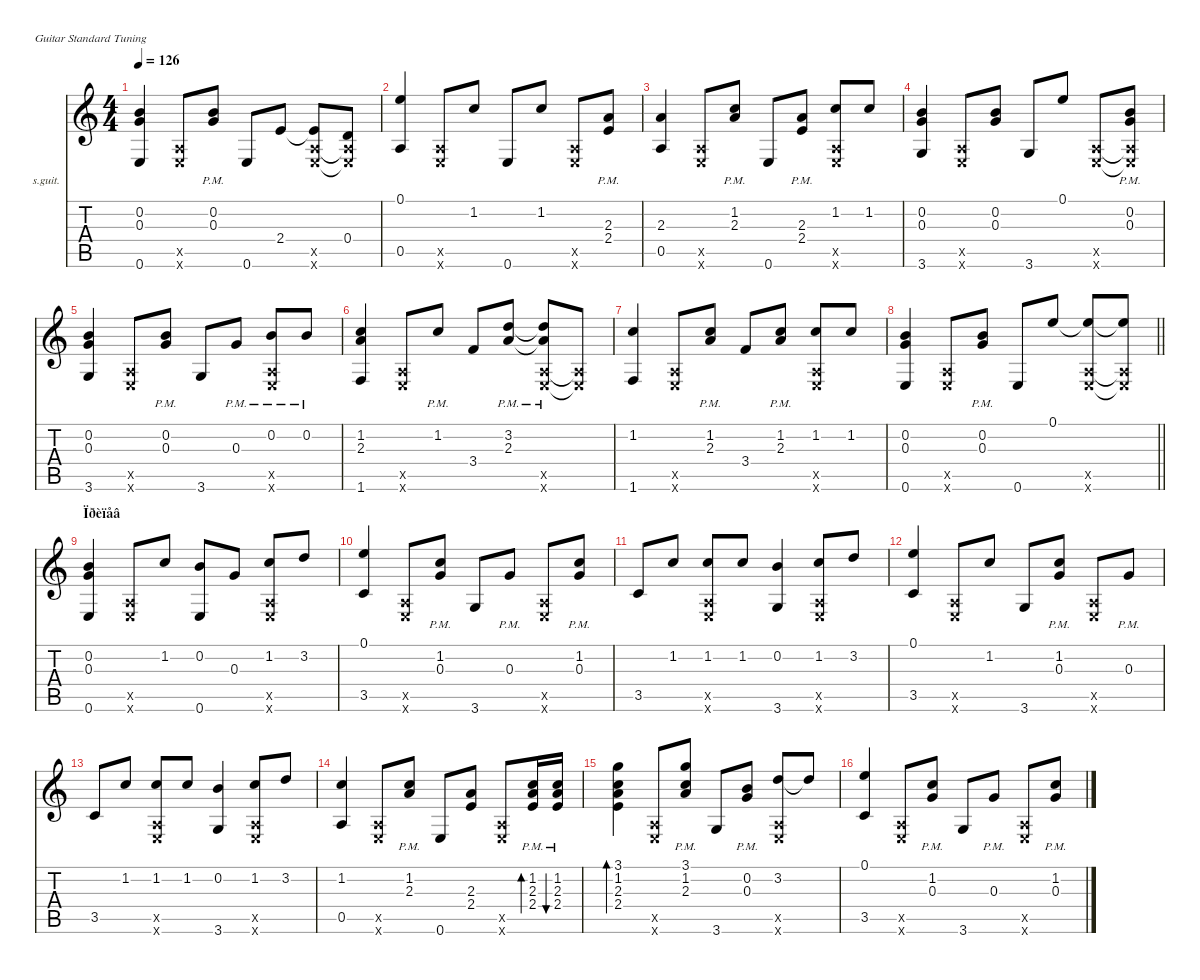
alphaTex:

\defaultSystemsLayout 4
\hideDynamics
\bracketExtendMode nobrackets
\firstSystemTrackNameOrientation horizontal
\otherSystemsTrackNameOrientation horizontal
\track ("Гитара" "s.guit.") {instrument acousticguitarsteel}
\staff {score tabs}
\tuning (E4 B3 G3 D3 A2 E2)
\ts (4 4)
\tempo 126
\clef g2
\ks c
(0.2 0.3 0.6).4{dy f beam Up} (0.5{x} 0.6{x}).8{beam Up} (0.2{pm} 0.3{pm}).8{beam Up} 0.6.8{beam Up} 2.4.8{beam Up} (2.4{t} 0.5{x} 0.6{x}).8{beam Up} (0.4 0.5{x t} 0.6{x t}).8{beam Up} |
(0.1 0.5).4{dy mf beam Up} (0.5{x} 0.6{x}).8{dy f beam Up} 1.2.8{beam Up} 0.6.8{beam Up} 1.2.8{beam Up} (0.5{x} 0.6{x}).8{beam Up} (2.3{pm} 2.4).8{dy mp beam Up} |
(2.3 0.5).4{dy f beam Up} (0.5{x} 0.6{x}).8{beam Up} (1.2{pm} 2.3{pm}).8{dy mp beam Up} 0.6.8{dy f beam Up} (2.3{pm} 2.4{pm}).8{dy mp beam Up} (1.2 0.5{x} 0.6{x}).8{dy f beam Up} 1.2.8{beam Up} |
(0.2 0.3 3.6).4{beam Up} (0.5{x} 0.6{x}).8{beam Up} (0.2 0.3).8{beam Up} 3.6.8{beam Up} 0.1.8{beam Up} (0.5{x} 0.6{x}).8{beam Up} (0.2{pm} 0.3{pm} 0.5{x t} 0.6{x t}).8{dy mp beam Up} |
(0.2 0.3 3.6).4{dy f beam Up} (0.5{x} 0.6{x}).8{beam Up} (0.2{pm} 0.3{pm}).8{dy mf beam Up} 3.6.8{dy f beam Up} 0.3{pm}.8{dy mf beam Up} (0.2{pm} 0.5{x} 0.6{x}).8{dy f beam Up} 0.2{pm}.8{beam Up} |
(1.2 2.3 1.6).4{beam Up} (0.5{x} 0.6{x}).8{beam Up} 1.2{pm}.8{beam Up} 3.4.8{beam Up} (3.2{pm} 2.3{pm}).8{beam Up} (3.2{pm t} 2.3{pm t} 0.5{x} 0.6{x}).8{beam Up} (0.5{x t} 0.6{x t}).8{beam Up} |
(1.2 1.6).4{beam Up} (0.5{x} 0.6{x}).8{beam Up} (1.2{pm} 2.3{pm}).8{dy mp beam Up} 3.4.8{dy f beam Up} (1.2{pm} 2.3{pm}).8{dy mp beam Up} (1.2 0.5{x} 0.6{x}).8{dy f beam Up} 1.2.8{beam Up} |
\barLineRight lightlight
(0.2 0.3 0.6).4{beam Up} (0.5{x} 0.6{x}).8{beam Up} (0.2 0.3{pm}).8{beam Up} 0.6.8{beam Up} 0.1.8{beam Up} (0.1{t} 0.5{x} 0.6{x}).8{beam Up} (0.1{t} 0.5{x t} 0.6{x t}).8{beam Up} |
\section ("" "Ïðèïåâ")
(0.2 0.3 0.6).4{beam Up} (0.5{x} 0.6{x}).8{beam Up} 1.2.8{beam Up} (0.2 0.6).8{beam Up} 0.3.8{beam Up} (1.2 0.5{x} 0.6{x}).8{beam Up} 3.2.8{beam Up} |
(0.1 3.5).4{beam Up} (0.5{x} 0.6{x}).8{beam Up} (1.2{pm} 0.3{pm}).8{dy mf beam Up} 3.6.8{dy f beam Up} 0.3{pm}.8{dy mf beam Up} (0.5{x} 0.6{x}).8{dy f beam Up} (1.2{pm} 0.3{pm}).8{dy mf beam Up} |
3.5.8{beam Up} 1.2.8{beam Up} (1.2 0.5{x} 0.6{x}).8{beam Up} 1.2.8{beam Up} (0.2 3.6).4{beam Up} (1.2 0.5{x} 0.6{x}).8{beam Up} 3.2.8{beam Up} |
(0.1 3.5).4{dy f beam Up} (0.5{x} 0.6{x}).8{beam Up} 1.2.8{beam Up} 3.6.8{dy mp beam Up} (1.2{pm} 0.3{pm}).8{dy mf beam Up} (0.5{x} 0.6{x}).8{dy f beam Up} 0.3{pm}.8{dy mf beam Up} |
3.5.8{beam Up} 1.2.8{beam Up} (1.2 0.5{x} 0.6{x}).8{beam Up} 1.2.8{beam Up} (0.2 3.6).4{beam Up} (1.2 0.5{x} 0.6{x}).8{beam Up} 3.2.8{beam Up} |
(1.2 0.5).4{dy f beam Up} (0.5{x} 0.6{x}).8{beam Up} (1.2{pm} 2.3{pm}).8{dy mp beam Up} 0.6.8{dy f beam Up} (2.3 2.4).8{beam Up} (0.5{x} 0.6{x}).8{beam Up} (1.2{pm} 2.3{pm} 2.4).16{bd 30 beam Up} (1.2{pm} 2.3{pm} 2.4{pm}).16{bu 30 beam Up} |
(3.1 1.2 2.3 2.4).4{bd 60 beam Down} (0.5{x} 0.6{x}).8{beam Up} (3.1{pm} 1.2{pm} 2.3{pm}).8{dy mf beam Up} 3.6.8{dy f beam Up} (0.2{pm} 0.3{pm}).8{dy mf beam Up} (3.2 0.5{x} 0.6{x}).8{dy f beam Up} 3.2{t}.8{beam Up} |
(0.1 3.5).4{beam Up} (0.5{x} 0.6{x}).8{beam Up} (1.2{pm} 0.3{pm}).8{dy mf beam Up} 3.6.8{dy f beam Up} 0.3{pm}.8{dy mf beam Up} (0.5{x} 0.6{x}).8{dy f beam Up} (1.2{pm} 0.3{pm}).8{dy mf beam Up}
